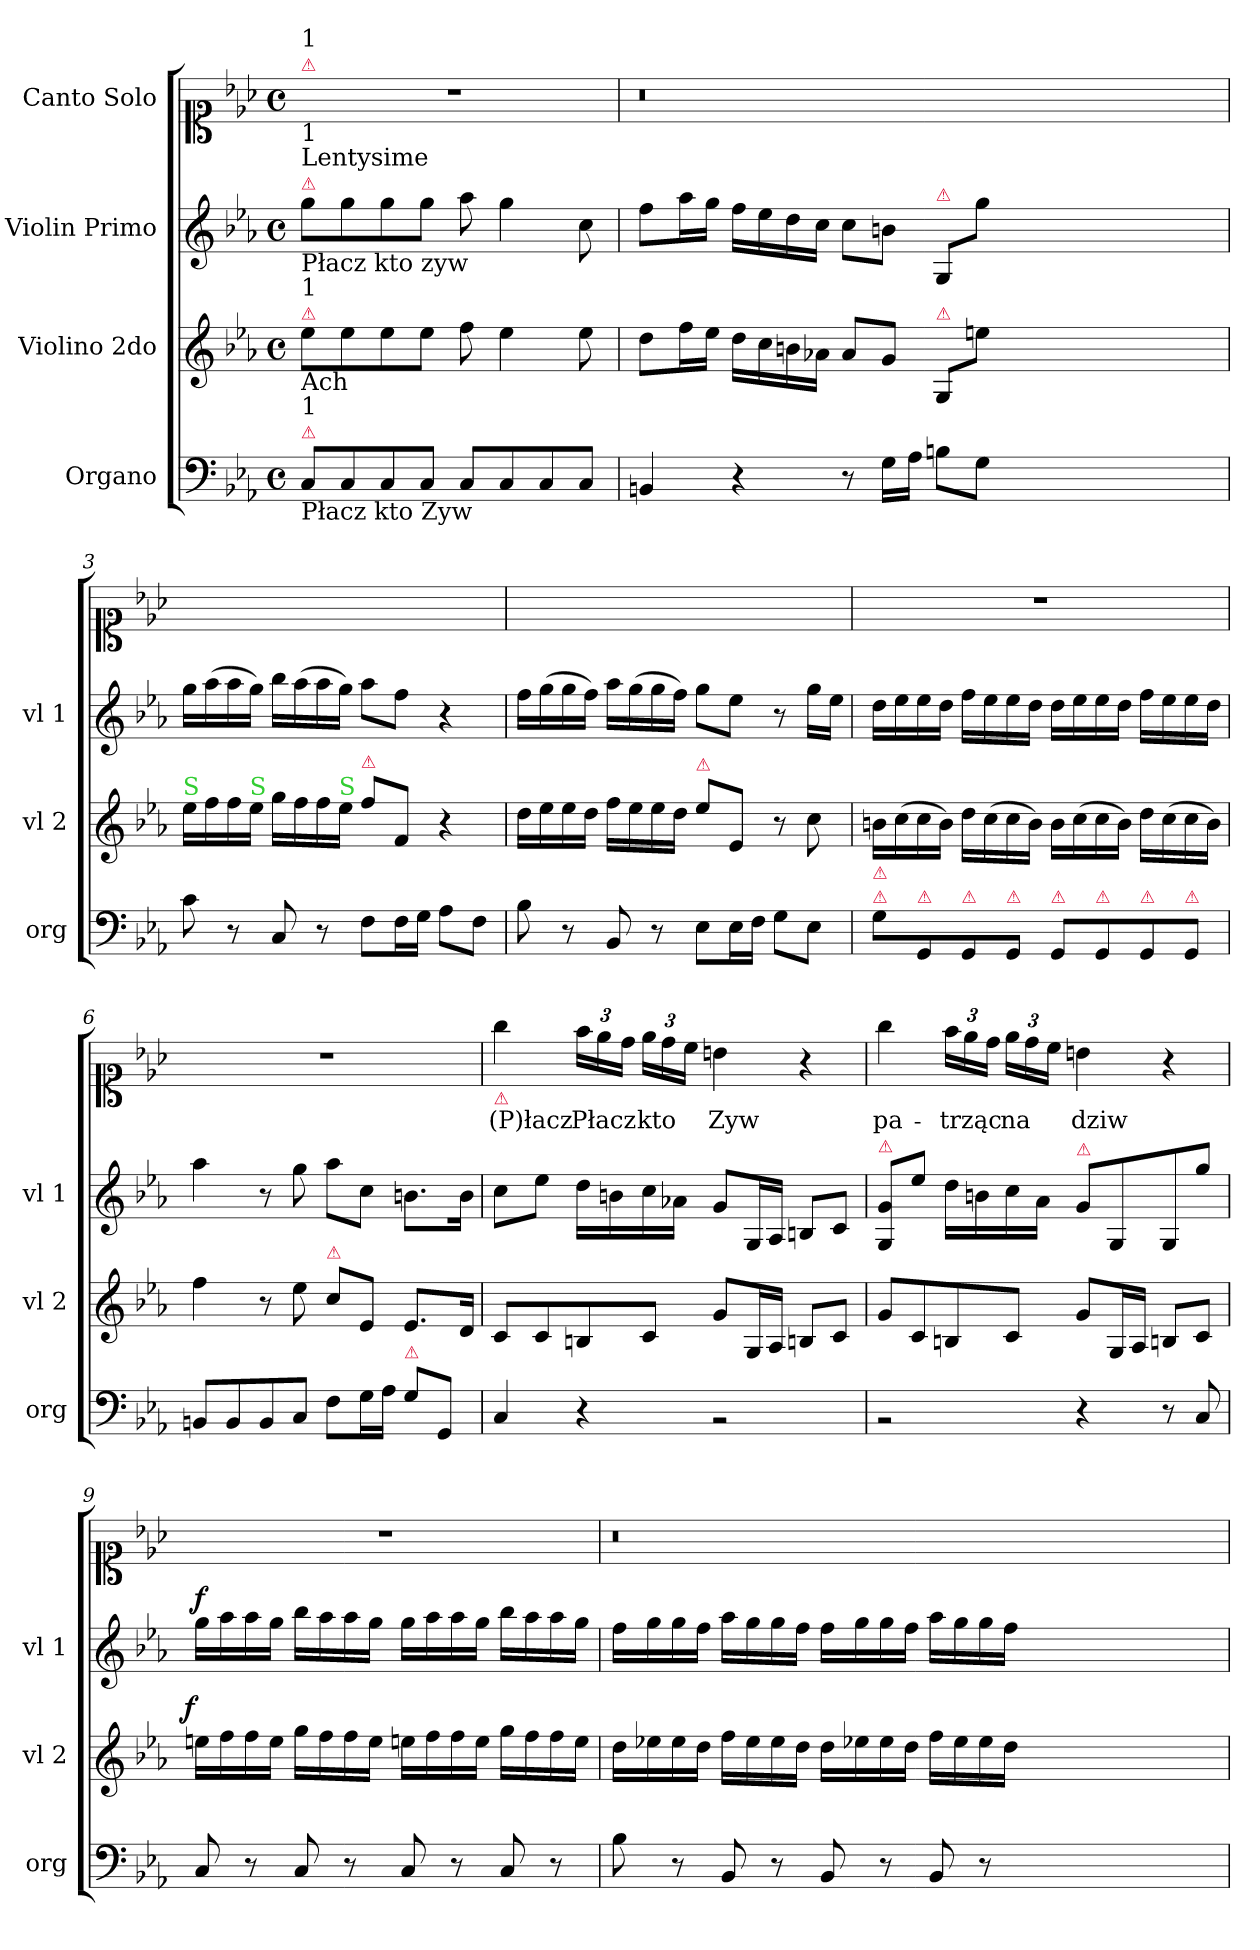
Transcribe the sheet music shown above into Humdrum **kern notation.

**kern	**kern	**dynam	**kern	**dynam	**kern	**text
*part4	*part3	*part3	*part2	*part2	*part1	*part1
*staff4	*staff3	*staff3	*staff2	*staff2	*staff1	*staff1
*I"Organo	*I"Violino 2do	*	*I"Violin Primo	*	*I"Canto Solo	*
*I'org	*I'vl 2	*	*I'vl 1	*	*	*
*clefF4	*clefG2	*	*clefG2	*	*clefC1	*
*k[b-e-a-]	*k[b-e-a-]	*	*k[b-e-a-]	*	*k[b-e-a-]	*
*M4/4	*M4/4	*	*M4/4	*	*M4/4	*
*met(c)	*met(c)	*	*met(c)	*	*met(c)	*
=1	=1	=1	=1	=1	=1	=1
!	!	!	!	!	!LO:TX:a:color=crimson:t=⚠	!
!	!	!	!	!	!LO:TX:a:t=1	!
!	!	!	!LO:TX:a:color=crimson:t=⚠	!	!	!
!	!	!	!LO:TX:a:t=Lentysime	!	!	!
!	!	!	!LO:TX:a:t=1	!	!	!
!	!	!	!LO:TX:b:t=Płacz kto zyw	!	!	!
!	!LO:TX:a:color=crimson:t=⚠	!	!	!	!	!
!	!LO:TX:a:t=1	!	!	!	!	!
!	!LO:TX:b:t=Ach	!	!	!	!	!
!LO:TX:a:color=crimson:t=⚠	!	!	!	!	!	!
!LO:TX:a:t=1	!	!	!	!	!	!
!LO:TX:b:t=Płacz kto Zyw	!	!	!	!	!	!
8C/L	8ee-\L	.	8gg\L	.	1r	.
8C/	8ee-\	.	8gg\	.	.	.
8C/	8ee-\	.	8gg\	.	.	.
8C/J	8ee-\J	.	8gg\J	.	.	.
8C/L	8ff\	.	8aa-\	.	.	.
8C/	4ee-\	.	4gg\	.	.	.
8C/	.	.	.	.	.	.
8C/J	8ee-\	.	8cc\	.	.	.
=2	=2	=2	=2	=2	=2	=2
4BBn/	8dd\L	.	8ff\L	.	0.r	.
.	16ff\L	.	16aa-\L	.	.	.
.	16ee-\JJ	.	16gg\JJ	.	.	.
4r	16dd\LL	.	16ff\LL	.	.	.
.	16cc\	.	16ee-\	.	.	.
.	16bn\	.	16dd\	.	.	.
.	16a-X\JJ	.	16cc\JJ	.	.	.
8r	8a-/L	.	8cc\L	.	.	.
16G\LL	8g/J	.	8bn\J	.	.	.
16A-\JJ	.	.	.	.	.	.
!	!	!	!LO:TX:a:color=crimson:t=⚠	!	!	!
!	!LO:TX:a:color=crimson:t=⚠	!	!	!	!	!
8Bn\L	8G/L	.	8G/L	.	.	.
8G\J	8een\J	.	8gg\J	.	.	.
0ryy	0ryy	.	0ryy	.	.	.
=3	=3	=3	=3	=3	=3	=3
!	!LO:TX:a:color=limegreen:t=S	!	!	!	!	!
8c\	16ee-\LL	.	16gg\LL	.	1ryy	.
.	16ff\	.	(16aa-\	.	.	.
8r	16ff\	.	16aa-\	.	.	.
!	!LO:TX:a:color=limegreen:t=S	!	!	!	!	!
.	16ee-\JJ	.	16gg\JJ)	.	.	.
8C/	16gg\LL	.	16bb-\LL	.	.	.
.	16ff\	.	(16aa-\	.	.	.
8r	16ff\	.	16aa-\	.	.	.
!	!LO:TX:a:color=limegreen:t=S	!	!	!	!	!
.	16ee-\JJ	.	16gg\JJ)	.	.	.
!	!LO:TX:a:color=crimson:t=⚠	!	!	!	!	!
8F\L	8ff\L	.	8aa-\L	.	.	.
16F\L	8f/J	.	8ff\J	.	.	.
16G\JJ	.	.	.	.	.	.
8A-\L	4r	.	4r	.	.	.
8F\J	.	.	.	.	.	.
=4	=4	=4	=4	=4	=4	=4
8B-\	16dd\LL	.	16ff\LL	.	1ryy	.
.	16ee-\	.	(16gg\	.	.	.
8r	16ee-\	.	16gg\	.	.	.
.	16dd\JJ	.	16ff\JJ)	.	.	.
8BB-/	16ff\LL	.	16aa-\LL	.	.	.
.	16ee-\	.	(16gg\	.	.	.
8r	16ee-\	.	16gg\	.	.	.
.	16dd\JJ	.	16ff\JJ)	.	.	.
!	!LO:TX:a:color=crimson:t=⚠	!	!	!	!	!
8E-\L	8ee-\L	.	8gg\L	.	.	.
16E-\L	8e-/J	.	8ee-\J	.	.	.
16F\JJ	.	.	.	.	.	.
8G\L	8r	.	8r	.	.	.
8E-\J	8cc\	.	16gg\LL	.	.	.
.	.	.	16ee-\JJ	.	.	.
=5	=5	=5	=5	=5	=5	=5
!LO:TX:a:color=crimson:t=⚠	!	!	!	!	!	!
!LO:TX:a:color=crimson:t=⚠	!	!	!	!	!	!
8G\L	16bn\LL	.	16dd\LL	.	1r	.
.	(16cc\	.	16ee-\	.	.	.
!LO:TX:a:color=crimson:t=⚠	!	!	!	!	!	!
8GG/	16cc\	.	16ee-\	.	.	.
.	16b\JJ)	.	16dd\JJ	.	.	.
!LO:TX:a:color=crimson:t=⚠	!	!	!	!	!	!
8GG/	16dd\LL	.	16ff\LL	.	.	.
.	(16cc\	.	16ee-\	.	.	.
!LO:TX:a:color=crimson:t=⚠	!	!	!	!	!	!
8GG/J	16cc\	.	16ee-\	.	.	.
.	16b\JJ)	.	16dd\JJ	.	.	.
!LO:TX:a:color=crimson:t=⚠	!	!	!	!	!	!
8GG/L	16b\LL	.	16dd\LL	.	.	.
.	(16cc\	.	16ee-\	.	.	.
!LO:TX:a:color=crimson:t=⚠	!	!	!	!	!	!
8GG/	16cc\	.	16ee-\	.	.	.
.	16b\JJ)	.	16dd\JJ	.	.	.
!LO:TX:a:color=crimson:t=⚠	!	!	!	!	!	!
8GG/	16dd\LL	.	16ff\LL	.	.	.
.	(16cc\	.	16ee-\	.	.	.
!LO:TX:a:color=crimson:t=⚠	!	!	!	!	!	!
8GG/J	16cc\	.	16ee-\	.	.	.
.	16b\JJ)	.	16dd\JJ	.	.	.
=6	=6	=6	=6	=6	=6	=6
8BBn/L	4ff\	.	4aa-\	.	1r	.
8BB/	.	.	.	.	.	.
8BB/	8r	.	8r	.	.	.
8C/J	8ee-\	.	8gg\	.	.	.
!	!LO:TX:a:color=crimson:t=⚠	!	!	!	!	!
8F\L	8cc\L	.	8aa-\L	.	.	.
16G\L	8e-/J	.	8cc\J	.	.	.
16A-\JJ	.	.	.	.	.	.
!LO:TX:a:color=crimson:t=⚠	!	!	!	!	!	!
8G\L	8.e-/L	.	8.bn\L	.	.	.
8GG/J	.	.	.	.	.	.
.	16d/Jk	.	16b\Jk	.	.	.
=7	=7	=7	=7	=7	=7	=7
!	!	!	!	!	!LO:TX:b:color=crimson:t=⚠	!
4C/	8c/L	.	8cc\L	.	4gg\	(P)łacz
.	8c/	.	8ee-\J	.	.	.
!	!	!	!	!LO:DY:a	!	!LO:LY:i
4r	8Bn/	.	16dd\LL	piano	24ff\LL	Płacz
.	.	.	.	.	24ee-\	.
.	.	.	16bn\	.	.	.
.	.	.	.	.	24dd\JJ	.
.	8c/J	.	16cc\	.	24ee-\LL	kto
.	.	.	.	.	24dd\	.
.	.	.	16a-X\JJ	.	.	.
.	.	.	.	.	24cc\JJ	.
2rBB	8g/L	.	8g/L	.	4bn\	Zyw
.	16G/L	.	16G/L	.	.	.
.	16A-/JJ	.	16A-/JJ	.	.	.
.	8Bn/L	.	8Bn/L	.	4r	.
.	8c/J	.	8c/J	.	.	.
=8	=8	=8	=8	=8	=8	=8
!	!	!	!LO:TX:a:color=crimson:t=⚠	!	!	!
2rBB	8g/L	.	8G/ 8g/L	.	4gg\	pa-
.	8c/	.	8ee-\J	.	.	.
.	8Bn/	.	16dd\LL	.	24ff\LL	-trząc
.	.	.	.	.	24ee-\	.
.	.	.	16bn\	.	.	.
.	.	.	.	.	24dd\JJ	.
.	8c/J	.	16cc\	.	24ee-\LL	na
.	.	.	.	.	24dd\	.
.	.	.	16a-\JJ	.	.	.
.	.	.	.	.	24cc\JJ	.
!	!	!	!LO:TX:a:color=crimson:t=⚠	!	!	!
4r	8g/L	.	8g/L	.	4bn\	dziw
.	16G/L	.	8G/	.	.	.
.	16A-/JJ	.	.	.	.	.
8r	8Bn/L	.	8G/	.	4r	.
8C/	8c/J	.	8gg\J	.	.	.
=9	=9	=9	=9	=9	=9	=9
!	!	!LO:DY:a:rj	!	!LO:DY:a	!	!
8C/	16een\LL	f	16gg\LL	f	1r	.
.	16ff\	.	16aa-\	.	.	.
8r	16ff\	.	16aa-\	.	.	.
.	16ee\JJ	.	16gg\JJ	.	.	.
8C/	16gg\LL	.	16bb-\LL	.	.	.
.	16ff\	.	16aa-\	.	.	.
8r	16ff\	.	16aa-\	.	.	.
.	16ee\JJ	.	16gg\JJ	.	.	.
8C/	16een\LL	.	16gg\LL	.	.	.
.	16ff\	.	16aa-\	.	.	.
8r	16ff\	.	16aa-\	.	.	.
.	16ee\JJ	.	16gg\JJ	.	.	.
8C/	16gg\LL	.	16bb-\LL	.	.	.
.	16ff\	.	16aa-\	.	.	.
8r	16ff\	.	16aa-\	.	.	.
.	16ee\JJ	.	16gg\JJ	.	.	.
=10	=10	=10	=10	=10	=10	=10
8B-\	16dd\LL	.	16ff\LL	.	0.r	.
.	16ee-X\	.	16gg\	.	.	.
8r	16ee-\	.	16gg\	.	.	.
.	16dd\JJ	.	16ff\JJ	.	.	.
8BB-/	16ff\LL	.	16aa-\LL	.	.	.
.	16ee-\	.	16gg\	.	.	.
8r	16ee-\	.	16gg\	.	.	.
.	16dd\JJ	.	16ff\JJ	.	.	.
8BB-/	16dd\LL	.	16ff\LL	.	.	.
.	16ee-X\	.	16gg\	.	.	.
8r	16ee-\	.	16gg\	.	.	.
.	16dd\JJ	.	16ff\JJ	.	.	.
8BB-/	16ff\LL	.	16aa-\LL	.	.	.
.	16ee-\	.	16gg\	.	.	.
8r	16ee-\	.	16gg\	.	.	.
.	16dd\JJ	.	16ff\JJ	.	.	.
0ryy	0ryy	.	0ryy	.	.	.
=	=	=	=	=	=	=
*-	*-	*-	*-	*-	*-	*-
